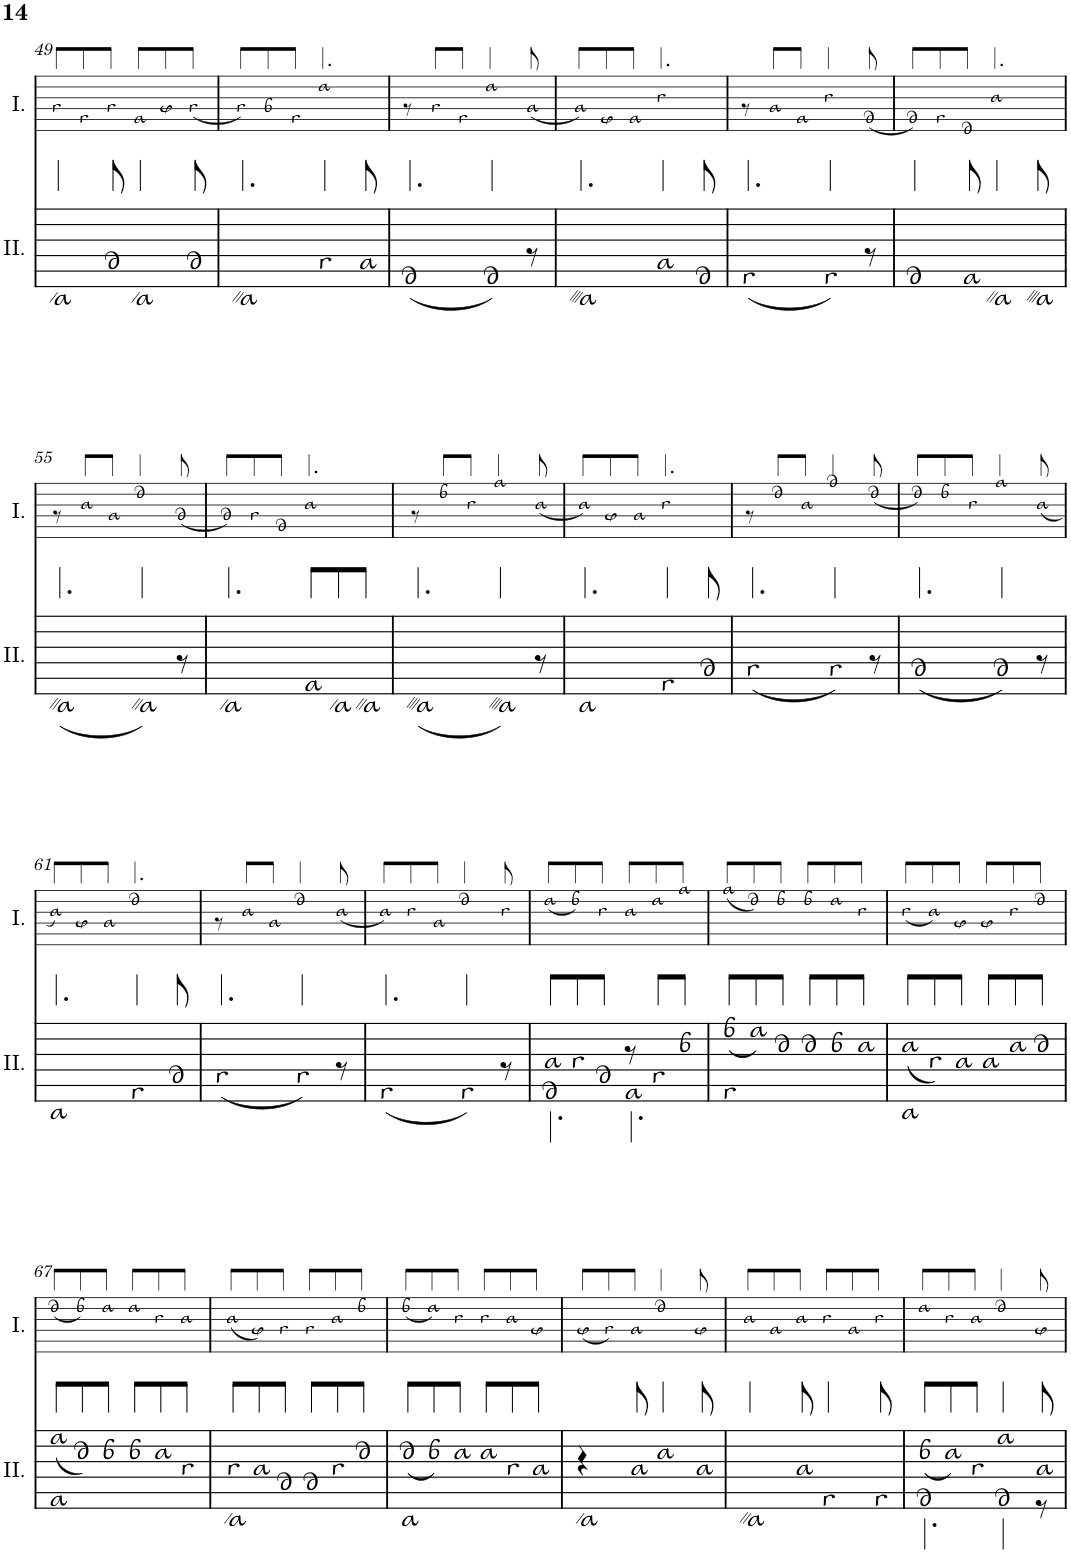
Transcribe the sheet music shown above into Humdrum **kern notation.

**kern	**kern	**kern	**kern
*part2	*part2	*part1	*part1
*staff4	*staff3	*staff2	*staff1
*I"II.	*	*I"I.	*
*I'II.	*	*I'I.	*
!!LO:PB:g=z
*	*clefGv2	*	*clefGv2
*k[f#]	*k[f#]	*k[f#]	*k[f#]
*M6/8	*M6/8	*M6/8	*M6/8
=49	=49	=49	=49
4CC/	4CC	8E/L	8E/L
.	.	8BB/	8BB/
8C/	8C	8E/J	8E/J
4CC/	4CC	8AA/L	8AA/L
.	.	8F#/	8F#/
8C/	8C	8E/J	(8E/J
=50	=50	=50	=50
4.BBB/	4.BBB	8E/L	8E/L)
.	.	8D#X/	8D#X/
.	.	8BB/J	8BB/J
4BB/	4BB	4.B/	4.B
8AA/	8AA	.	.
=51	=51	=51	=51
4.GG/	(4.GG	8r	8r
.	.	8E/L	8E/L
.	.	8BB/J	8BB/J
4GG/	4GG)	4B/	4B
8r	8r	8D/	(8D
=52	=52	=52	=52
4.AAA/	4.AAA	8D/L	8D/L)
.	.	8C#X/	8C#X/
.	.	8AA/J	8AA/J
4AA/	4AA	4.A/	4.A
8GG/	8GG	.	.
=53	=53	=53	=53
4.FF#/	(4.FF#	8r	8r
.	.	8D/L	8D/L
.	.	8AA/J	8AA/J
4FF#/	4FF#)	4A/	4A
8r	8r	8C/	(8C
=54	=54	=54	=54
4GG/	4GG	8C/L	8C/L)
.	.	8BB/	8BB/
8EE/	8EE	8GG/J	8GG/J
4BBB/	4BBB	4.G/	4.G
8AAA/	8AAA	.	.
!!LO:LB:g=z
=55	=55	=55	=55
4.BBB/	(4.BBB	8r	8r
.	.	8G/L	8G/L
.	.	8D/J	8D/J
4BBB/	4BBB)	4d/	4d
8r	8r	8Fn/	(8Fn
=56	=56	=56	=56
4.CC/	4.CC	8Fn/L	8Fn/L)
.	.	8E/	8E/
.	.	8C/J	8C/J
8EE/L	8EE/L	4.G/	4.G
8CC/	8CC/	.	.
8BBB/J	8BBB/J	.	.
=57	=57	=57	=57
4.AAA/	(4.AAA	8r	8r
.	.	8c/L	8c\L
.	.	8A/J	8A\J
4AAA/	4AAA)	4e/	4e
8r	8r	8G/	(8G
=58	=58	=58	=58
4.DD/	4.DD	8G/L	8G/L)
.	.	8F#/	8F#/
.	.	8D/J	8D/J
4FF#/	4FF#	4.A/	4.A
8C/	8C	.	.
=59	=59	=59	=59
4.BB/	(4.BB	8r	8r
.	.	8d/L	8d\L
.	.	8G/J	8G\J
4BB/	4BB)	4g/	4g
8r	8r	8d/	(8d
=60	=60	=60	=60
4.C/	(4.C	8d/L	8d\L)
.	.	8c/	8c\
.	.	8A/J	8A\J
4C/	4C)	4e/	4e
8r	8r	8G/	(8G
!!LO:LB:g=z
=61	=61	=61	=61
4.DD/	4.DD	8G/L	8G/L)
.	.	8F#/	8F#/
.	.	8D/J	8D/J
4FF#/	4FF#	4.d/	4.d
8C/	8C	.	.
=62	=62	=62	=62
4.BB/	(4.BB	8r	8r
.	.	8G/L	8G/L
.	.	8D/J	8D/J
4BB/	4BB)	4d/	4d
8r	8r	8G/	(8G
=63	=63	=63	=63
4.FF#/	(4.FF#	8G/L	8G/L)
.	.	8A/	8A/
.	.	8D/J	8D/J
4FF#/	4FF#)	4d/	4d
8r	8r	8A/	8A
=64	=64	=64	=64
*^	*^	*	*
8D/L	4.GG\	8D/L	4.GG	8B/L	(8B/L
8E/	.	8E/	.	8c/	8c/)
8C/J	.	8C/J	.	8A/J	8A/J
8r	4.EE\	8r	4.EE	8G/L	8G\L
8BB/L	.	8BB/L	.	8B/	8B\
8G/J	.	8G/J	.	8e/J	8e\J
=65	=65	=65	=65	=65	=65
8c/L	2.FF#	(8c\L	2.FF#	8e/L	(8e\L
8B/	.	8B\)	.	8d/	8d\)
8A/J	.	8A\J	.	8c/J	8c\J
8A/L	.	8A/L	.	8c/L	8c\L
8G/	.	8G/	.	8B/	8B\
8F#/J	.	8F#/J	.	8A/J	8A\J
=66	=66	=66	=66	=66	=66
8F#/L	2.DD	(8F#/L	2.DD	8A/L	(8A/L
8E/	.	8E/)	.	8G/	8G/)
8D/J	.	8D/J	.	8F#/J	8F#/J
8D/L	.	8D/L	.	8F#/L	8F#/L
8F#/	.	8F#/	.	8A/	8A/
8A/J	.	8A/J	.	8d/J	8d/J
!!LO:LB:g=z
=67	=67	=67	=67	=67	=67
8B/L	2.EE	(8B/L	2.EE	8d/L	(8d\L
8A/	.	8A/)	.	8c/	8c\)
8G/J	.	8G/J	.	8B/J	8B\J
8G/L	.	8G/L	.	8B/L	8B/L
8F#/	.	8F#/	.	8A/	8A/
8E/J	.	8E/J	.	8G/J	8G/J
=68	=68	=68	=68	=68	=68
8E/L	2.CC	8E/L	2.CC	8G/L	(8G/L
8D/	.	8D/	.	8F#/	8F#/)
8C/J	.	8C/J	.	8E/J	8E/J
8C/L	.	8C/L	.	8E/L	8E/L
8E/	.	8E/	.	8G/	8G/
8A/J	.	8A/J	.	8c/J	8c/J
=69	=69	=69	=69	=69	=69
8A/L	2.DD	(8A/L	2.DD	8c/L	(8c\L
8G/	.	8G/)	.	8B/	8B\)
8F#/J	.	8F#/J	.	8A/J	8A\J
8F#/L	.	8F#/L	.	8A/L	8A/L
8E/	.	8E/	.	8G/	8G/
8D/J	.	8D/J	.	8F#/J	8F#/J
=70	=70	=70	=70	=70	=70
4r	2.CC	4r	2.CC	8F#/L	(8F#/L
.	.	.	.	8E/	8E/)
8D/	.	8D	.	8D/J	8D/J
4F#/	.	4F#	.	4d/	4d
8D/	.	8D	.	8F#/	8F#
*v	*v	*	*	*	*
*	*v	*v	*	*
=71	=71	=71	=71
4BBB/	4BBB	8G/L	8G/L
.	.	8D/	8D/
8D/	8D	8G/J	8G/J
4FF#/	4FF#	8A/L	8A/L
.	.	8D/	8D/
8FF#/	8FF#	8A/J	8A/J
=72	=72	=72	=72
*^	*^	*	*
8G/L	4.GG\	(8G/L	4.GG	8B/L	8B/L
8F#/	.	8F#/)	.	8A/	8A/
8E/J	.	8E/J	.	8G/J	8G/J
4B/	4GG\	4B	4GG	4d/	4d
8D/	8r	8D	8r	8F#/	8F#
*v	*v	*	*	*	*
*	*v	*v	*	*
=	=	=	=
*-	*-	*-	*-
